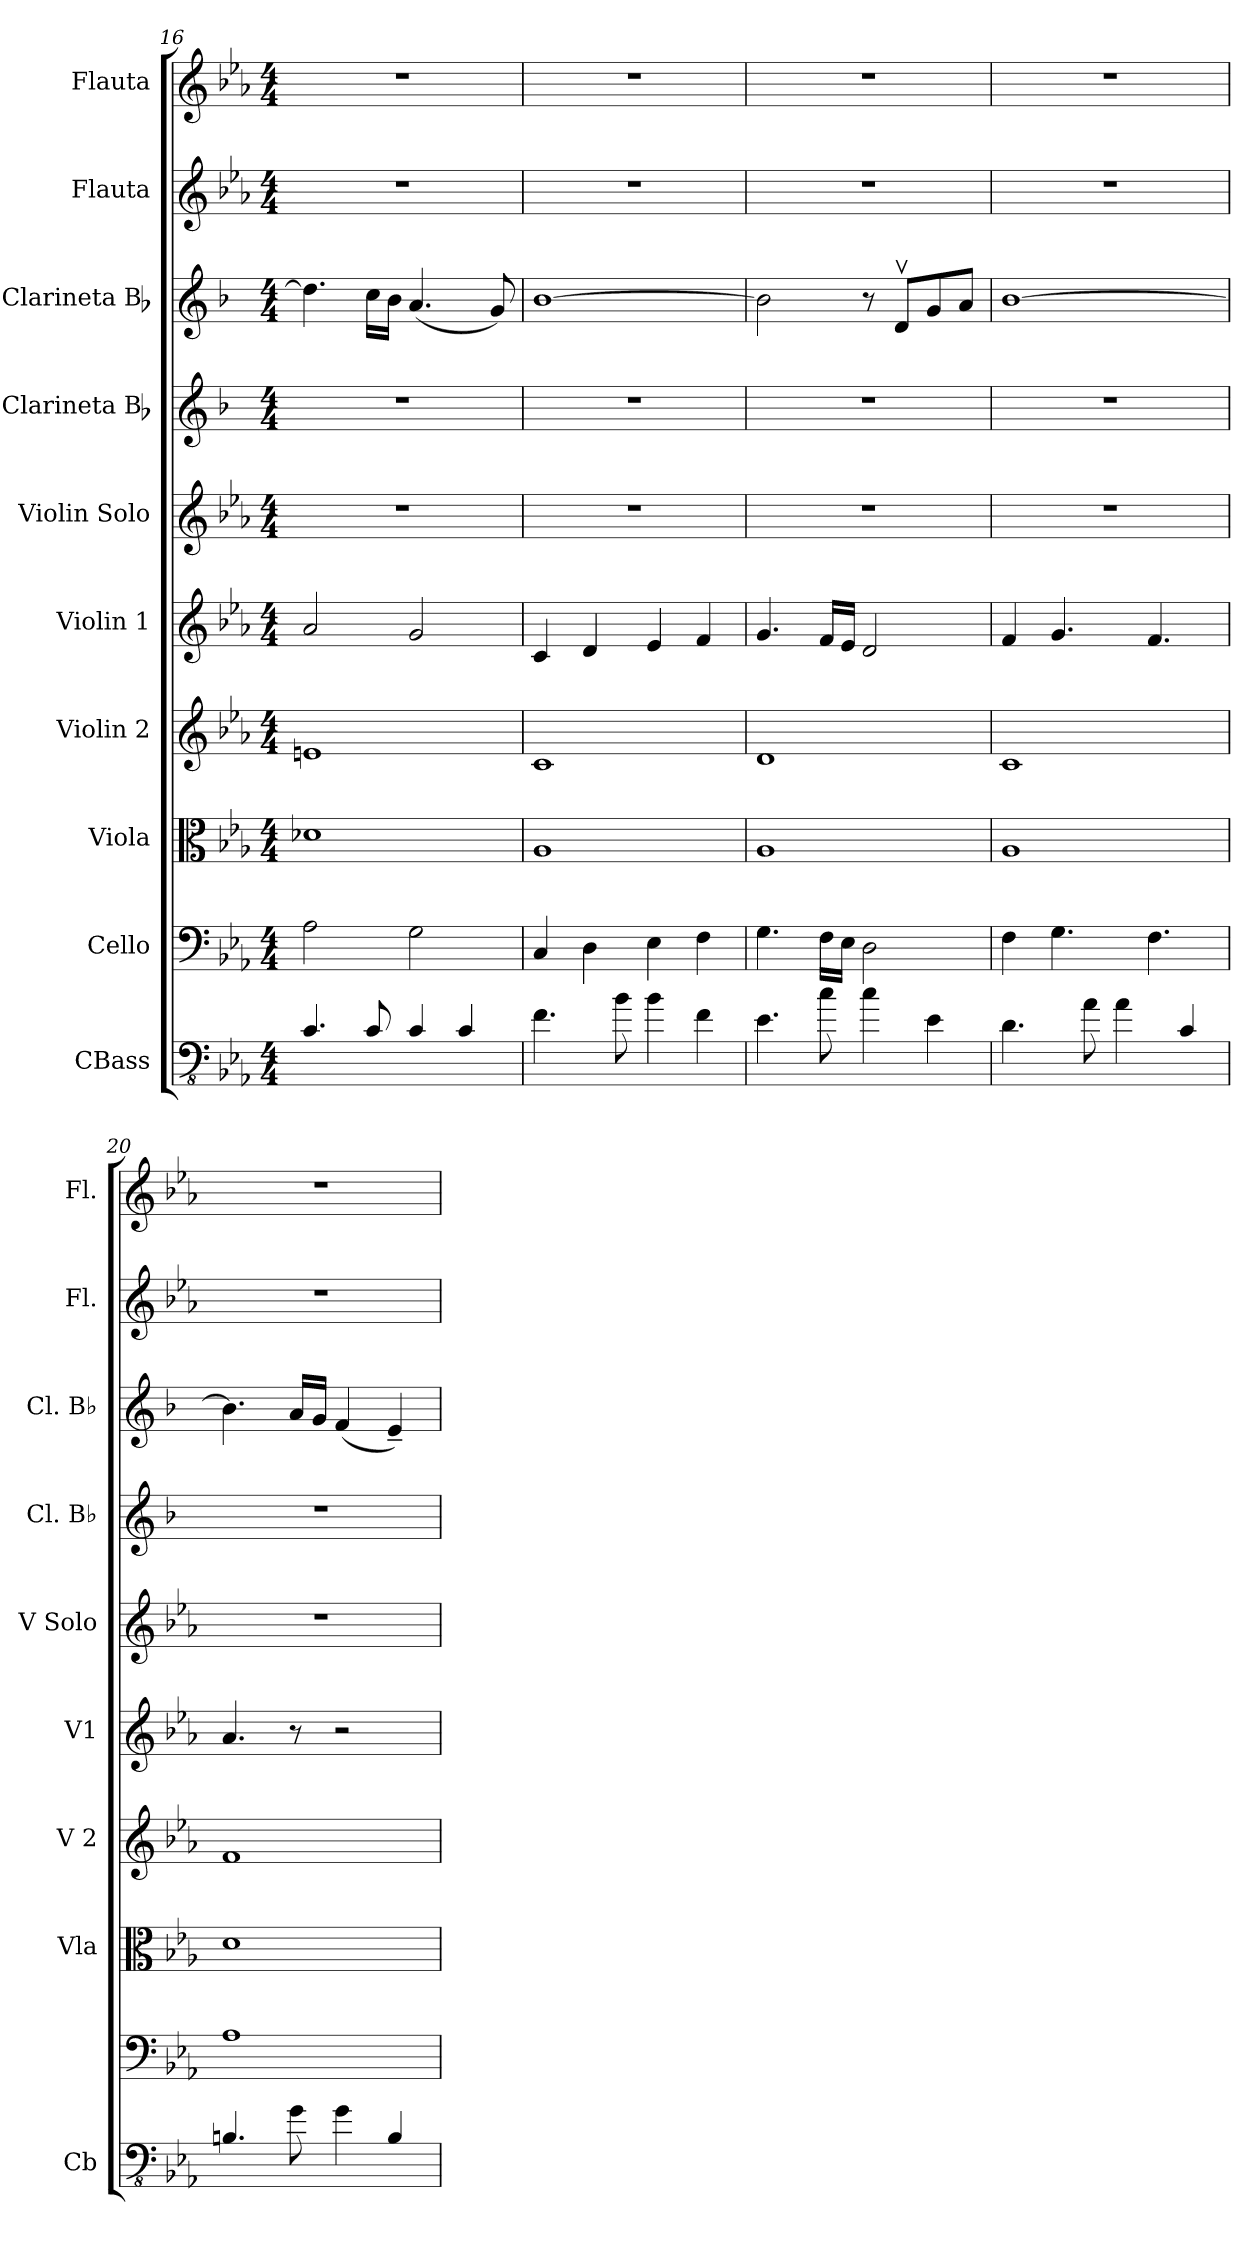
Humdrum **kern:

**kern	**kern	**kern	**kern	**kern	**kern	**kern	**kern	**kern	**kern
*part10	*part9	*part8	*part7	*part6	*part5	*part4	*part3	*part2	*part1
*staff10	*staff9	*staff8	*staff7	*staff6	*staff5	*staff4	*staff3	*staff2	*staff1
*I"CBass	*I"Cello	*I"Viola	*I"Violin 2	*I"Violin 1	*I"Violin Solo	*I"Clarineta Bb	*I"Clarineta Bb	*I"Flauta	*I"Flauta
*I'Cb	*	*I'Vla	*I'V 2	*I'V1	*I'V Solo	*I'Cl. Bb	*I'Cl. Bb	*I'Fl.	*I'Fl.
*clefFv4	*clefF4	*clefC3	*clefG2	*clefG2	*clefG2	*clefG2	*clefG2	*clefG2	*clefG2
*ITrd7c12	*	*	*	*	*	*ITrd1c2	*ITrd1c2	*	*
*k[b-e-a-]	*k[b-e-a-]	*k[b-e-a-]	*k[b-e-a-]	*k[b-e-a-]	*k[b-e-a-]	*k[b-e-a-]	*k[b-e-a-]	*k[b-e-a-]	*k[b-e-a-]
*M4/4	*M4/4	*M4/4	*M4/4	*M4/4	*M4/4	*M4/4	*M4/4	*M4/4	*M4/4
=16	=16	=16	=16	=16	=16	=16	=16	=16	=16
4.CC/	2A-\	1d-X	1en	2a-/	1r	1r	4.cc\]	1r	1r
8CC/	.	.	.	.	.	.	16b-\LL	.	.
.	.	.	.	.	.	.	16a-\JJ	.	.
4CC/	2G\	.	.	2g/	.	.	(4.g/	.	.
4CC/	.	.	.	.	.	.	.	.	.
.	.	.	.	.	.	.	8f/)	.	.
=17	=17	=17	=17	=17	=17	=17	=17	=17	=17
4.FF\	4C/	1A-	1c	4c/	1r	1r	[1a-	1r	1r
.	4D\	.	.	4d/	.	.	.	.	.
8BB-\	.	.	.	.	.	.	.	.	.
4BB-\	4E-\	.	.	4e-/	.	.	.	.	.
4FF\	4F\	.	.	4f/	.	.	.	.	.
=18	=18	=18	=18	=18	=18	=18	=18	=18	=18
4.EE-\	4.G\	1A-	1d	4.g/	1r	1r	2a-\]	1r	1r
8C\	16F\LL	.	.	16f/LL	.	.	.	.	.
.	16E-\JJ	.	.	16e-/JJ	.	.	.	.	.
4C\	2D\	.	.	2d/	.	.	8r	.	.
.	.	.	.	.	.	.	8cv/L	.	.
4EE-\	.	.	.	.	.	.	8f/	.	.
.	.	.	.	.	.	.	8g/J	.	.
=19	=19	=19	=19	=19	=19	=19	=19	=19	=19
4.DD\	4F\	1A-	1c	4f/	1r	1r	[1a-	1r	1r
.	4.G\	.	.	4.g/	.	.	.	.	.
8AA-\	.	.	.	.	.	.	.	.	.
4AA-\	.	.	.	.	.	.	.	.	.
.	4.F\	.	.	4.f/	.	.	.	.	.
4CC/	.	.	.	.	.	.	.	.	.
!!LO:PB:g=z
=20	=20	=20	=20	=20	=20	=20	=20	=20	=20
4.BBBn/	1A-	1d	1f	4.a-/	1r	1r	4.a-\]	1r	1r
8GG\	.	.	.	8r	.	.	16g/LL	.	.
.	.	.	.	.	.	.	16f/JJ	.	.
4GG\	.	.	.	2r	.	.	(4e-/	.	.
4BBB/	.	.	.	.	.	.	4d~/)	.	.
=	=	=	=	=	=	=	=	=	=
*-	*-	*-	*-	*-	*-	*-	*-	*-	*-
